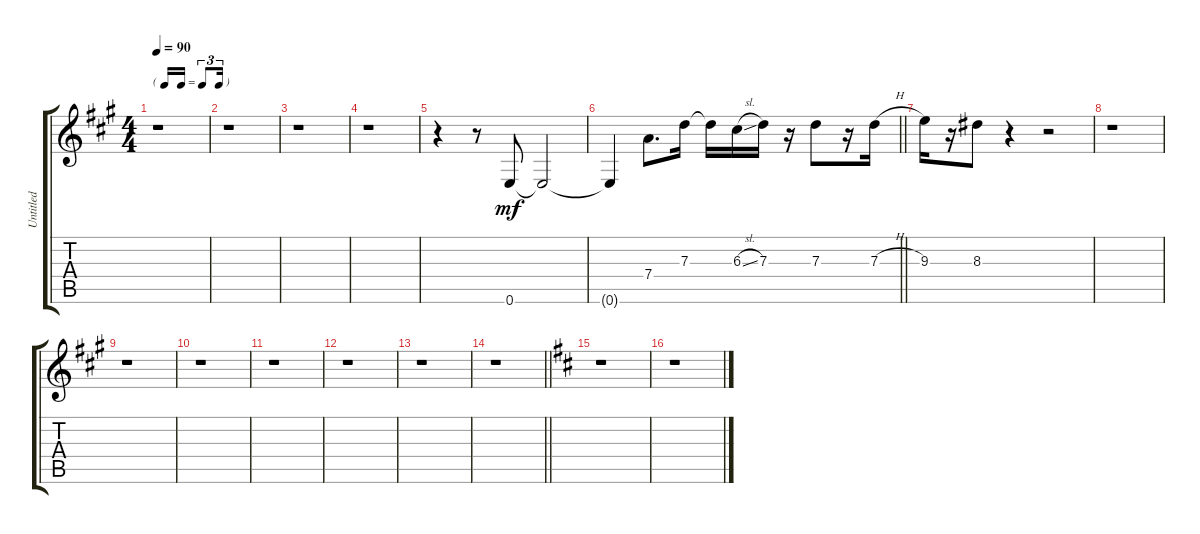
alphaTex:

\track ("Untitled" "Untitled") {instrument distortionguitar}
\staff {score tabs}
\tuning (E4 B3 G3 D3 A2 E2) {hide}
\ts (4 4)
\tf triplet16th
\tempo 90
\clef g2
\ks a
r.1{dy mf} |
r.1 |
r.1 |
r.1 |
r.4 r.8 0.6.8 0.6{t}.2 |
\barLineRight lightlight
0.6{t}.4 7.4.8{d} 7.3.16 7.3{t}.16 6.3{sl}.16 7.3.16 r.16 7.3.8 r.16 7.3{h}.16 |
9.3.16 r.16 8.3.8 r.4 r.2 |
r.1 |
r.1 |
r.1 |
r.1 |
r.1 |
r.1 |
\barLineRight lightlight
r.1 |
\ks d
r.1 |
r.1
